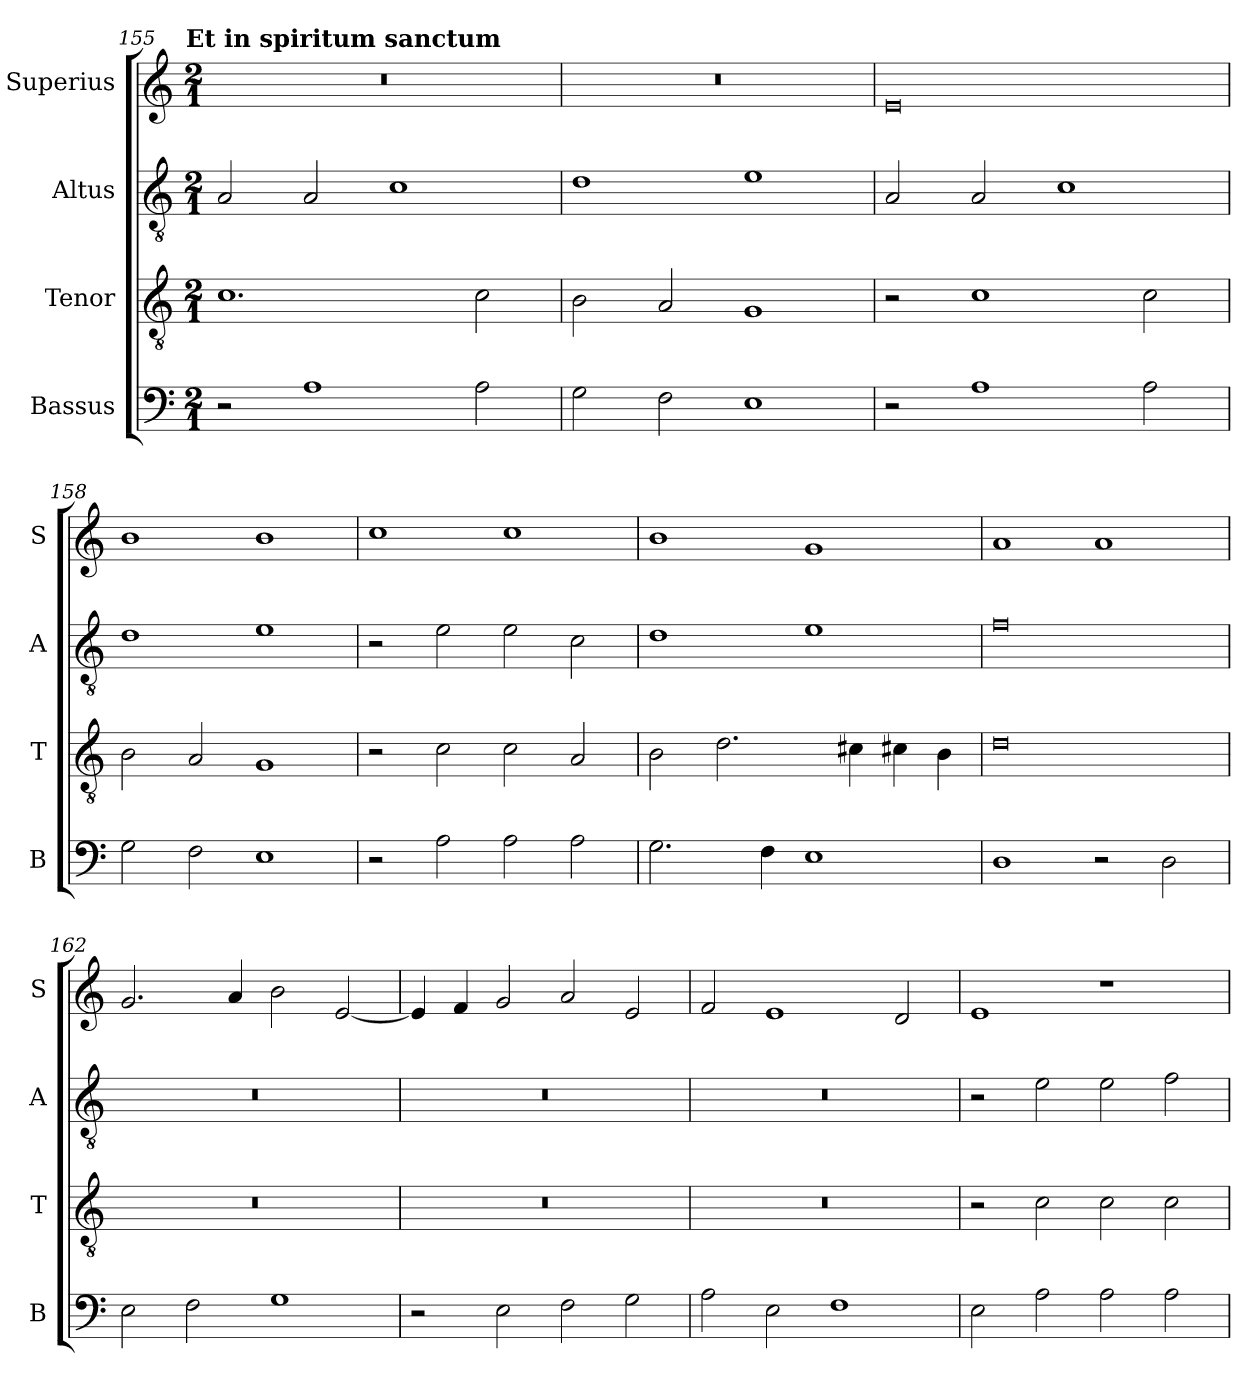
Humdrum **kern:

**kern	**kern	**kern	**kern
*part4	*part3	*part2	*part1
*staff4	*staff3	*staff2	*staff1
*I"Bassus	*I"Tenor	*I"Altus	*I"Superius
*I'B	*I'T	*I'A	*I'S
!!LO:LB:g=z
*clefF4	*clefGv2	*clefGv2	*clefG2
*k[]	*k[]	*k[]	*k[]
!!LO:TX:omd:t=Et in spiritum sanctum
*M2/1	*M2/1	*M2/1	*M2/1
=155	=155	=155	=155
2r	1.c	2A/	0r
1A	.	2A/	.
.	.	1c	.
2A\	2c\	.	.
=156	=156	=156	=156
2G\	2B\	1d	0r
2F\	2A/	.	.
1E	1G	1e	.
=157	=157	=157	=157
2r	2r	2A/	0e
1A	1c	2A/	.
.	.	1c	.
2A\	2c\	.	.
=158	=158	=158	=158
2G\	2B\	1d	1b
2F\	2A/	.	.
1E	1G	1e	1b
=159	=159	=159	=159
2r	2r	2r	1cc
2A\	2c\	2e\	.
2A\	2c\	2e\	1cc
2A\	2A/	2c\	.
=160	=160	=160	=160
2.G\	2B\	1d	1b
.	2.d\	.	.
4F\	.	.	.
1E	.	1e	1g
.	4c#X\	.	.
.	4c#X\	.	.
.	4B\	.	.
=161	=161	=161	=161
1D	0d	0f	1a
2r	.	.	1a
2D\	.	.	.
=162	=162	=162	=162
2E\	0r	0r	2.g/
2F\	.	.	.
.	.	.	4a/
1G	.	.	2b\
.	.	.	[2e/
=163	=163	=163	=163
2r	0r	0r	4e/]
.	.	.	4f/
2E\	.	.	2g/
2F\	.	.	2a/
2G\	.	.	2e/
=164	=164	=164	=164
2A\	0r	0r	2f/
2E\	.	.	1e
1F	.	.	.
.	.	.	2d/
=165	=165	=165	=165
2E\	2r	2r	1e
2A\	2c\	2e\	.
2A\	2c\	2e\	1r
2A\	2c\	2f\	.
=	=	=	=
*-	*-	*-	*-
